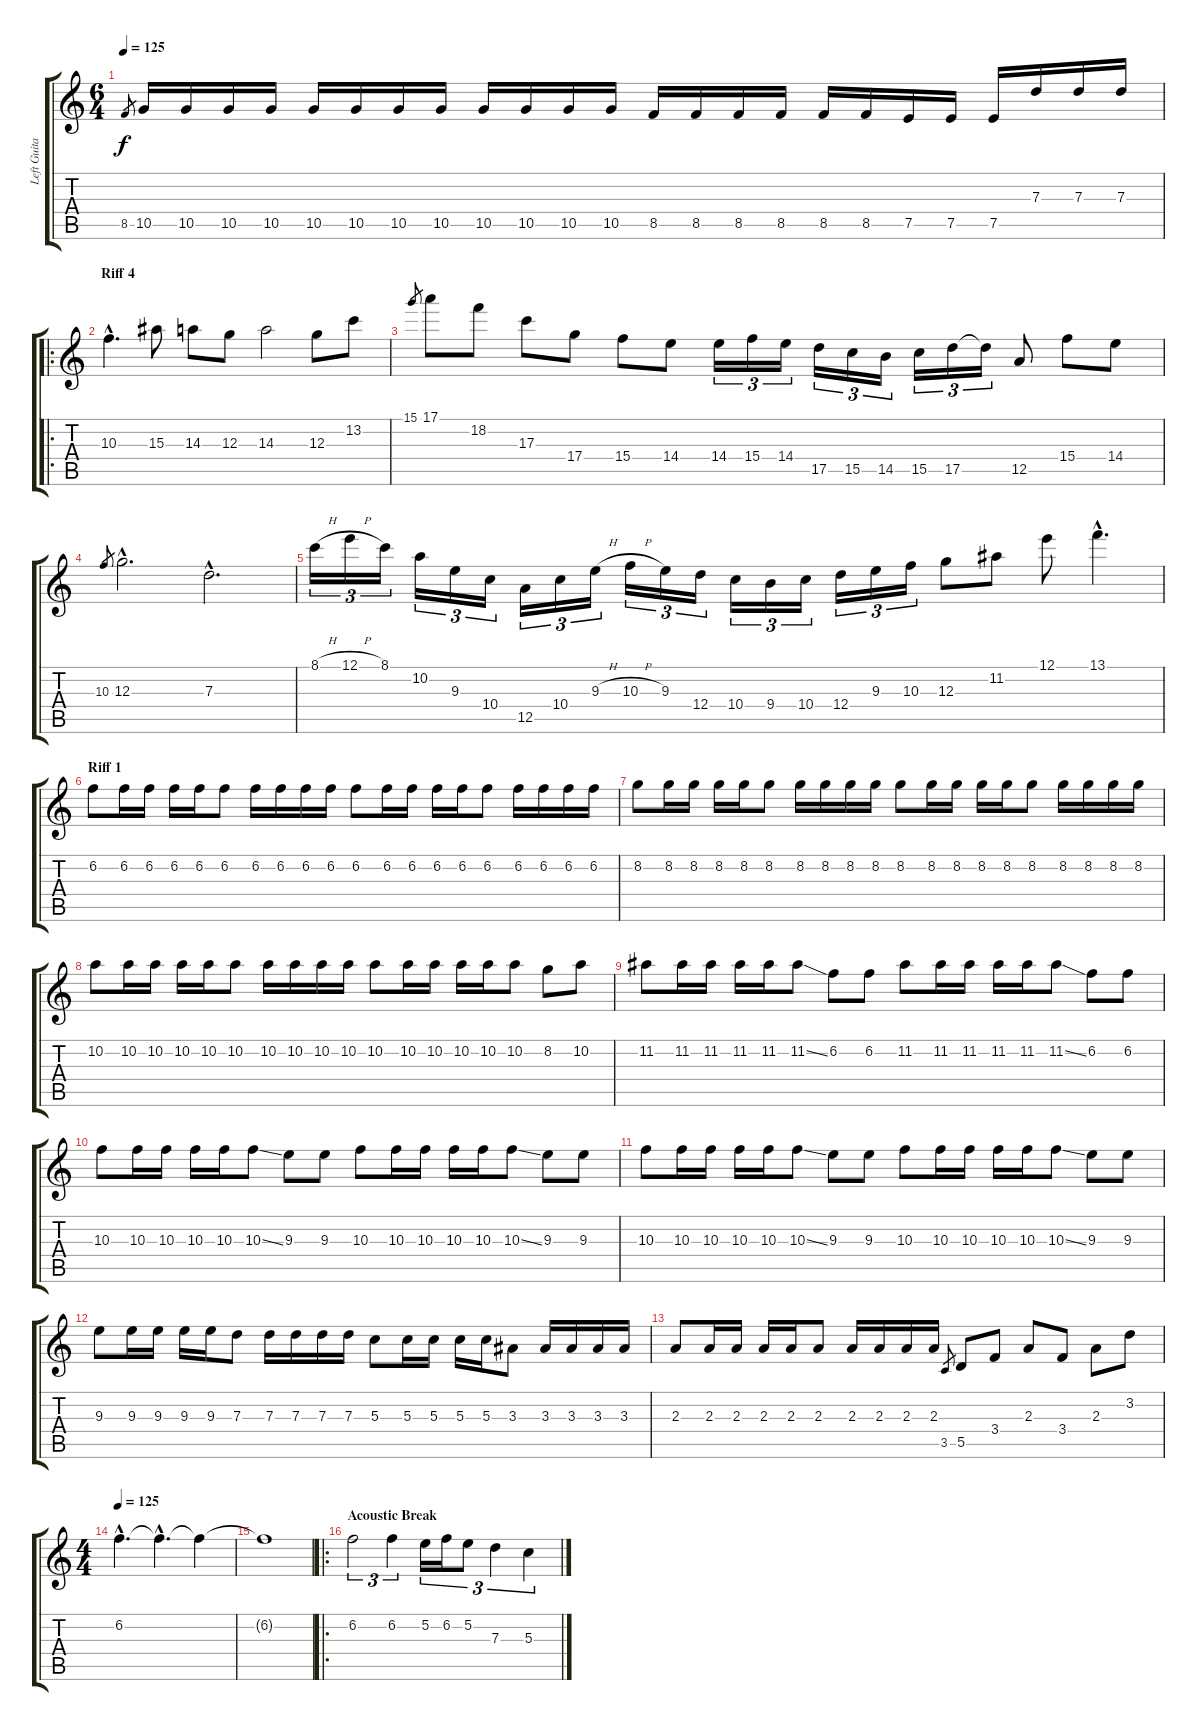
\track ("Left Guitar" "Left Guita") {instrument distortionguitar}
\staff {score tabs}
\tuning (E4 B3 G3 D3 A2 D2) {hide}
\ts (6 4)
\tempo 125
\clef g2
\ks c
8.5.8{gr dy f} 10.5.16 10.5.16 10.5.16 10.5.16 10.5.16 10.5.16 10.5.16 10.5.16 10.5.16 10.5.16 10.5.16 10.5.16 8.5.16 8.5.16 8.5.16 8.5.16 8.5.16 8.5.16 7.5.16 7.5.16 7.5.16 7.3.16 7.3.16 7.3.16 |
\ro
\section ("" "Riff 4")
10.3{hac}.4{d} 15.3.8 14.3.8 12.3.8 14.3.2 12.3.8 13.2.8 |
15.1.8{gr} 17.1.8 18.2.8 17.3.8 17.4.8 15.4.8 14.4.8 14.4.16{tu (3 2)} 15.4.16{tu (3 2)} 14.4.16{tu (3 2)} 17.5.16{tu (3 2)} 15.5.16{tu (3 2)} 14.5.16{tu (3 2)} 15.5.16{tu (3 2)} 17.5.16{tu (3 2)} 17.5{t}.16{tu (3 2)} 12.5.8 15.4.8 14.4.8 |
10.3.8{gr} 12.3{hac}.2{d} 7.3{hac}.2{d} |
8.1{h}.16{tu (3 2)} 12.1{h}.16{tu (3 2)} 8.1.16{tu (3 2)} 10.2.16{tu (3 2)} 9.3.16{tu (3 2)} 10.4.16{tu (3 2)} 12.5.16{tu (3 2)} 10.4.16{tu (3 2)} 9.3{h}.16{tu (3 2)} 10.3{h}.16{tu (3 2)} 9.3.16{tu (3 2)} 12.4.16{tu (3 2)} 10.4.16{tu (3 2)} 9.4.16{tu (3 2)} 10.4.16{tu (3 2)} 12.4.16{tu (3 2)} 9.3.16{tu (3 2)} 10.3.16{tu (3 2)} 12.3.8 11.2.8 12.1.8 13.1{hac}.4{d} |
\section ("" "Riff 1")
6.2.8 6.2.16 6.2.16 6.2.16 6.2.16 6.2.8 6.2.16 6.2.16 6.2.16 6.2.16 6.2.8 6.2.16 6.2.16 6.2.16 6.2.16 6.2.8 6.2.16 6.2.16 6.2.16 6.2.16 |
8.2.8 8.2.16 8.2.16 8.2.16 8.2.16 8.2.8 8.2.16 8.2.16 8.2.16 8.2.16 8.2.8 8.2.16 8.2.16 8.2.16 8.2.16 8.2.8 8.2.16 8.2.16 8.2.16 8.2.16 |
10.2.8 10.2.16 10.2.16 10.2.16 10.2.16 10.2.8 10.2.16 10.2.16 10.2.16 10.2.16 10.2.8 10.2.16 10.2.16 10.2.16 10.2.16 10.2.8 8.2.8 10.2.8 |
11.2.8 11.2.16 11.2.16 11.2.16 11.2.16 11.2{ss}.8 6.2.8 6.2.8 11.2.8 11.2.16 11.2.16 11.2.16 11.2.16 11.2{ss}.8 6.2.8 6.2.8 |
10.3.8 10.3.16 10.3.16 10.3.16 10.3.16 10.3{ss}.8 9.3.8 9.3.8 10.3.8 10.3.16 10.3.16 10.3.16 10.3.16 10.3{ss}.8 9.3.8 9.3.8 |
10.3.8 10.3.16 10.3.16 10.3.16 10.3.16 10.3{ss}.8 9.3.8 9.3.8 10.3.8 10.3.16 10.3.16 10.3.16 10.3.16 10.3{ss}.8 9.3.8 9.3.8 |
9.3.8 9.3.16 9.3.16 9.3.16 9.3.16 7.3.8 7.3.16 7.3.16 7.3.16 7.3.16 5.3.8 5.3.16 5.3.16 5.3.16 5.3.16 3.3.8 3.3.16 3.3.16 3.3.16 3.3.16 |
2.3.8 2.3.16 2.3.16 2.3.16 2.3.16 2.3.8 2.3.16 2.3.16 2.3.16 2.3.16 3.5.8{gr} 5.5.8 3.4.8 2.3.8 3.4.8 2.3.8 3.2.8 |
\ts (4 4)
\tempo 125
6.2{hac}.4{d} 6.2{hac t}.4{d} 6.2{t}.4 |
6.2{t}.1 |
\ro
\section ("" "Acoustic Break")
6.2.2{tu (3 2) instrument acousticguitarsteel} 6.2.4{tu (3 2)} 5.2.16{tu (3 2)} 6.2.16{tu (3 2)} 5.2.8{tu (3 2)} 7.3.4{tu (3 2)} 5.3.4{tu (3 2)}
